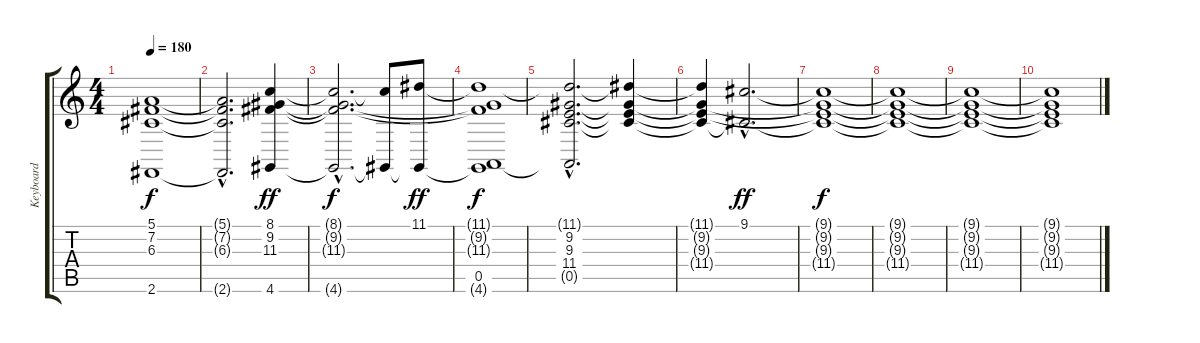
\track ("Keyboard" "Keyboard") {instrument stringensemble1}
\staff {score tabs}
\tuning (E4 B3 G3 D3 A2 E2) {hide}
\ts (4 4)
\tempo 180
\clef g2
\ks c
(5.1{t} 7.2{t} 6.3{t} 2.6{t}).1{dy f} |
(5.1{hac t} 7.2{hac t} 6.3{hac t} 2.6{hac t}).2{d} (8.1 9.2 11.3 4.6).4{dy ff} |
(8.1{hac t} 9.2{hac t} 11.3{hac t} 4.6{hac t}).2{d dy f} (8.1{t} 4.6{t}).8 (11.1 4.6{t}).8{dy ff} |
(11.1{t} 9.2{t} 11.3{t} 0.5 4.6{t}).1{dy f} |
(11.1{hac t} 9.2{hac} 9.3{hac} 11.4{hac} 0.5{hac t}).2{d} (11.1{t} 9.2{t} 9.3{t} 11.4{t}).4 |
(11.1{t} 9.2{t} 9.3{t} 11.4{t}).4 (9.1{hac} 11.4{hac t}).2{d dy ff volume 0} |
(9.1{t} 9.2{t} 9.3{t} 11.4{t}).1{dy f} |
(9.1{t} 9.2{t} 9.3{t} 11.4{t}).1 |
(9.1{t} 9.2{t} 9.3{t} 11.4{t}).1 |
(9.1{t} 9.2{t} 9.3{t} 11.4{t}).1
